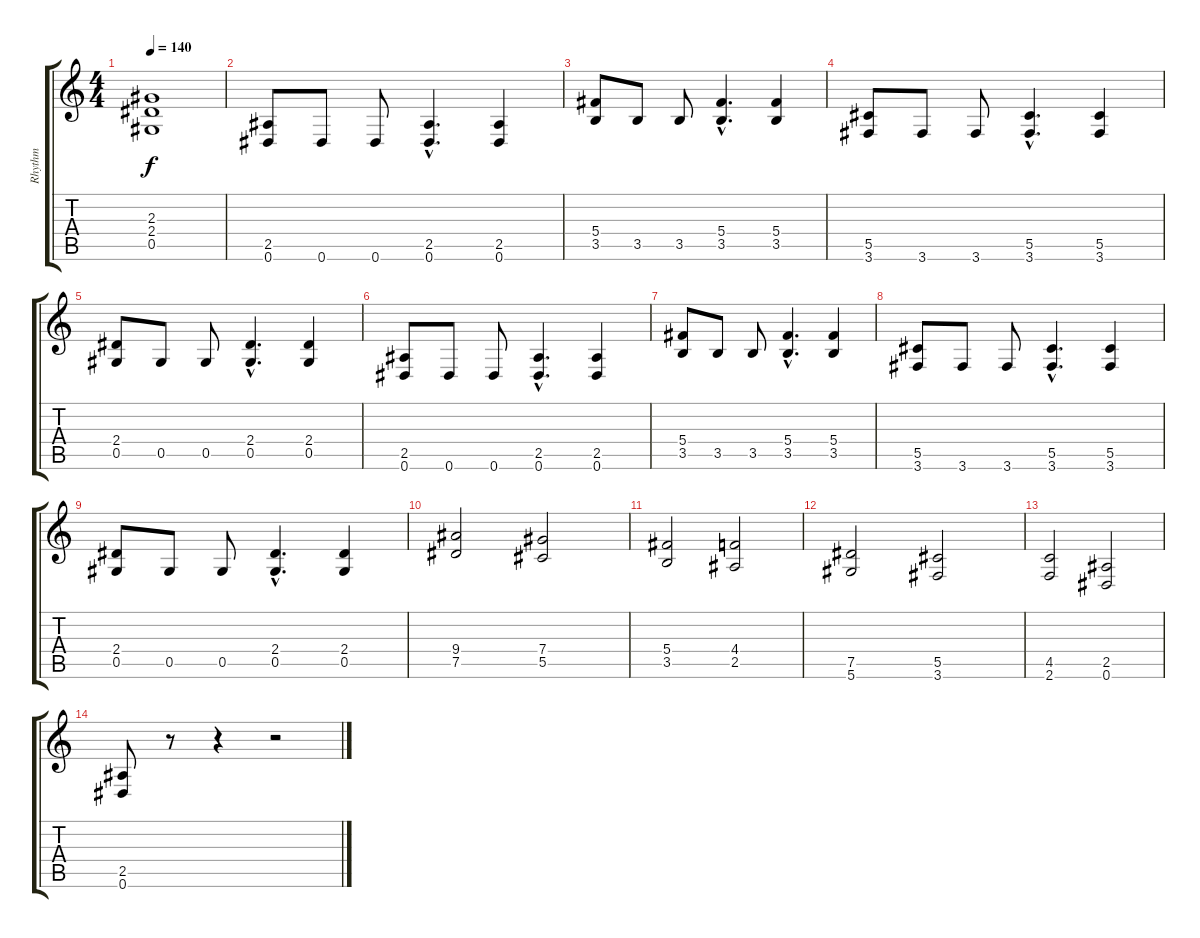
\track ("Rhythm" "Rhythm") {instrument distortionguitar}
\staff {score tabs}
\tuning (Eb4 Bb3 Gb3 Db3 Ab2 Eb2) {hide}
\ts (4 4)
\tempo 140
\clef g2
\ks c
(2.3 2.4 0.5).1{dy f} |
(2.5 0.6).8 0.6.8 0.6.8 (2.5{hac} 0.6{hac}).4{d} (2.5 0.6).4 |
(5.4 3.5).8 3.5.8 3.5.8 (5.4{hac} 3.5{hac}).4{d} (5.4 3.5).4 |
(5.5 3.6).8 3.6.8 3.6.8 (5.5{hac} 3.6{hac}).4{d} (5.5 3.6).4 |
(2.4 0.5).8 0.5.8 0.5.8 (2.4{hac} 0.5{hac}).4{d} (2.4 0.5).4 |
(2.5 0.6).8 0.6.8 0.6.8 (2.5{hac} 0.6{hac}).4{d} (2.5 0.6).4 |
(5.4 3.5).8 3.5.8 3.5.8 (5.4{hac} 3.5{hac}).4{d} (5.4 3.5).4 |
(5.5 3.6).8 3.6.8 3.6.8 (5.5{hac} 3.6{hac}).4{d} (5.5 3.6).4 |
(2.4 0.5).8 0.5.8 0.5.8 (2.4{hac} 0.5{hac}).4{d} (2.4 0.5).4 |
(9.4 7.5).2 (7.4 5.5).2 |
(5.4 3.5).2 (4.4 2.5).2 |
(7.5 5.6).2 (5.5 3.6).2 |
(4.5 2.6).2 (2.5 0.6).2 |
(2.5 0.6).8 r.8 r.4 r.2
